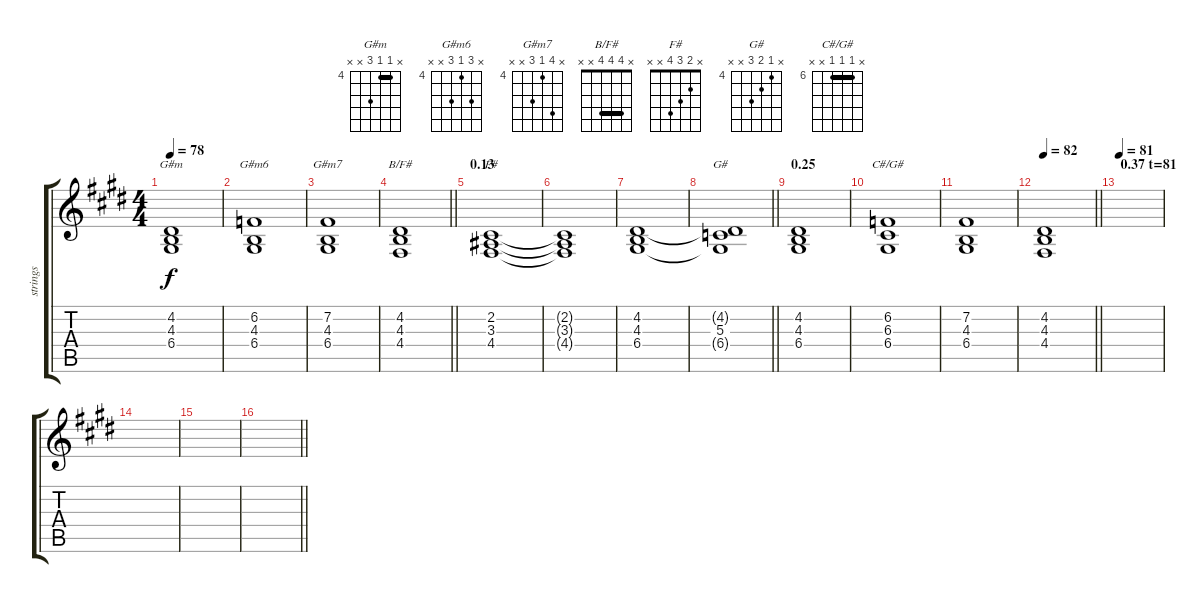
\track ("strings" "strings") {instrument stringensemble1}
\staff {score tabs}
\tuning (E4 B3 G3 D3 A2 E2) {hide}
\chord ("G#m" x 4 4 6 x x) {firstfret 4 barre 4}
\chord ("G#m6" x 6 4 6 x x) {firstfret 4}
\chord ("G#m7" x 7 4 6 x x) {firstfret 4}
\chord ("B/F#" x 4 4 4 x x) {barre 4}
\chord ("F#" x 2 3 4 x x)
\chord ("G#" x 4 5 6 x x) {firstfret 4}
\chord ("C#/G#" x 6 6 6 x x) {firstfret 6 barre 6}
\ts (4 4)
\tempo 78
\clef g2
\ks e
(4.2 4.3 6.4).1{ch "G#m" dy f instrument stringensemble1} |
(6.2 4.3 6.4).1{ch "G#m6"} |
(7.2 4.3 6.4).1{ch "G#m7"} |
\barLineRight lightlight
(4.2 4.3 4.4).1{ch "B/F#"} |
\section ("" "0.13")
(2.2 3.3 4.4).1{ch "F#"} |
(2.2{t} 3.3{t} 4.4{t}).1 |
(4.2 4.3 6.4).1 |
\barLineRight lightlight
(4.2{t} 5.3 6.4{t}).1{ch "G#"} |
\section ("" "0.25")
(4.2 4.3 6.4).1 |
(6.2 6.3 6.4).1{ch "C#/G#"} |
(7.2 4.3 6.4).1 |
\tempo 82
\barLineRight lightlight
(4.2 4.3 4.4).1 |
\section ("" "0.37 t=81")
\tempo 81
|
|
|
\barLineRight lightlight
